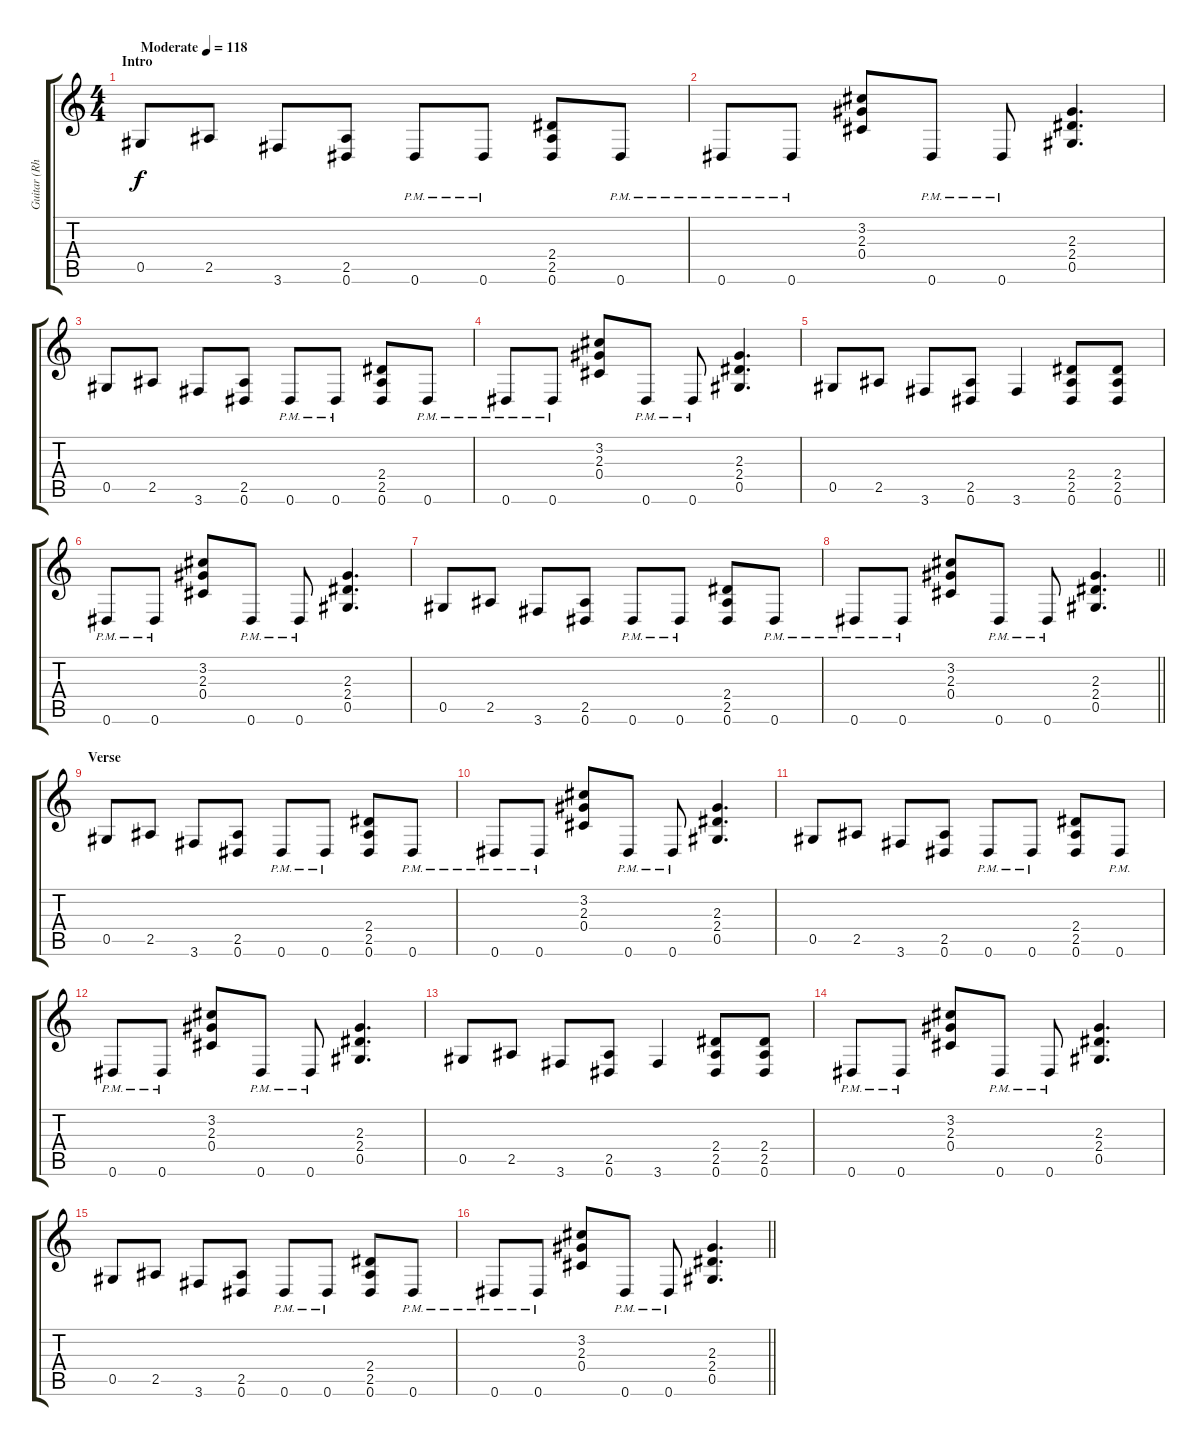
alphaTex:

\track ("Guitar (Rhythm)" "Guitar (Rh") {instrument distortionguitar}
\staff {score tabs}
\tuning (Eb4 Bb3 Gb3 Db3 Ab2 Eb2) {hide}
\ts (4 4)
\section ("" "Intro")
\tempo (118 "Moderate")
\clef g2
\ks c
0.5.8{dy f instrument distortionguitar} 2.5.8 3.6.8 (2.5 0.6).8 0.6{pm}.8 0.6{pm}.8 (2.4 2.5 0.6).8 0.6{pm}.8 |
0.6{pm}.8 0.6{pm}.8 (3.2 2.3 0.4).8 0.6{pm}.8 0.6{pm}.8 (2.3 2.4 0.5).4{d} |
0.5.8 2.5.8 3.6.8 (2.5 0.6).8 0.6{pm}.8 0.6{pm}.8 (2.4 2.5 0.6).8 0.6{pm}.8 |
0.6{pm}.8 0.6{pm}.8 (3.2 2.3 0.4).8 0.6{pm}.8 0.6{pm}.8 (2.3 2.4 0.5).4{d} |
0.5.8 2.5.8 3.6.8 (2.5 0.6).8 3.6.4 (2.4 2.5 0.6).8 (2.4 2.5 0.6).8 |
0.6{pm}.8 0.6{pm}.8 (3.2 2.3 0.4).8 0.6{pm}.8 0.6{pm}.8 (2.3 2.4 0.5).4{d} |
0.5.8 2.5.8 3.6.8 (2.5 0.6).8 0.6{pm}.8 0.6{pm}.8 (2.4 2.5 0.6).8 0.6{pm}.8 |
\barLineRight lightlight
0.6{pm}.8 0.6{pm}.8 (3.2 2.3 0.4).8 0.6{pm}.8 0.6{pm}.8 (2.3 2.4 0.5).4{d} |
\section ("" "Verse")
0.5.8 2.5.8 3.6.8 (2.5 0.6).8 0.6{pm}.8 0.6{pm}.8 (2.4 2.5 0.6).8 0.6{pm}.8 |
0.6{pm}.8 0.6{pm}.8 (3.2 2.3 0.4).8 0.6{pm}.8 0.6{pm}.8 (2.3 2.4 0.5).4{d} |
0.5.8 2.5.8 3.6.8 (2.5 0.6).8 0.6{pm}.8 0.6{pm}.8 (2.4 2.5 0.6).8 0.6{pm}.8 |
0.6{pm}.8 0.6{pm}.8 (3.2 2.3 0.4).8 0.6{pm}.8 0.6{pm}.8 (2.3 2.4 0.5).4{d} |
0.5.8 2.5.8 3.6.8 (2.5 0.6).8 3.6.4 (2.4 2.5 0.6).8 (2.4 2.5 0.6).8 |
0.6{pm}.8 0.6{pm}.8 (3.2 2.3 0.4).8 0.6{pm}.8 0.6{pm}.8 (2.3 2.4 0.5).4{d} |
0.5.8 2.5.8 3.6.8 (2.5 0.6).8 0.6{pm}.8 0.6{pm}.8 (2.4 2.5 0.6).8 0.6{pm}.8 |
\barLineRight lightlight
0.6{pm}.8 0.6{pm}.8 (3.2 2.3 0.4).8 0.6{pm}.8 0.6{pm}.8 (2.3 2.4 0.5).4{d}
